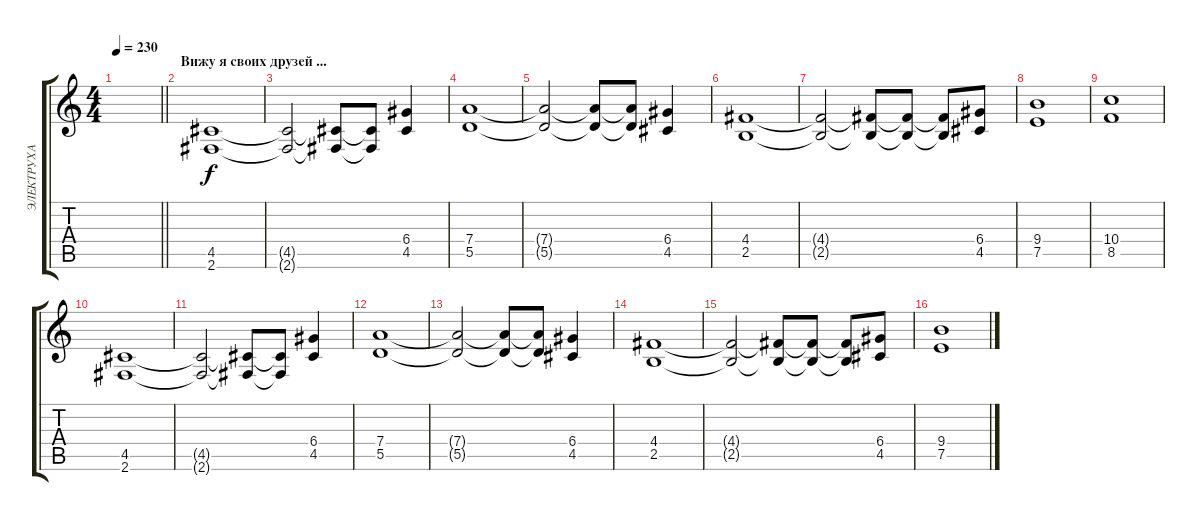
\track ("ЭЛЕКТРУХА" "ЭЛЕКТРУХА") {instrument distortionguitar}
\staff {score tabs}
\tuning (E4 B3 G3 D3 A2 E2) {hide}
\ts (4 4)
\tempo 230
\clef g2
\barLineRight lightlight
\ks c
|
\section ("" "Вижу я своих друзей ...")
(4.5 2.6).1 |
(4.5{t} 2.6{t}).2 (4.5{t} 2.6{t}).8 (4.5{t} 2.6{t}).8 (6.4 4.5).4 |
(7.4 5.5).1 |
(7.4{t} 5.5{t}).2 (7.4{t} 5.5{t}).8 (7.4{t} 5.5{t}).8 (6.4 4.5).4 |
(4.4 2.5).1 |
(4.4{t} 2.5{t}).2 (4.4{t} 2.5{t}).8 (4.4{t} 2.5{t}).8 (4.4{t} 2.5{t}).8 (6.4 4.5).8 |
(9.4 7.5).1 |
(10.4 8.5).1 |
(4.5 2.6).1 |
(4.5{t} 2.6{t}).2 (4.5{t} 2.6{t}).8 (4.5{t} 2.6{t}).8 (6.4 4.5).4 |
(7.4 5.5).1 |
(7.4{t} 5.5{t}).2 (7.4{t} 5.5{t}).8 (7.4{t} 5.5{t}).8 (6.4 4.5).4 |
(4.4 2.5).1 |
(4.4{t} 2.5{t}).2 (4.4{t} 2.5{t}).8 (4.4{t} 2.5{t}).8 (4.4{t} 2.5{t}).8 (6.4 4.5).8 |
(9.4 7.5).1
